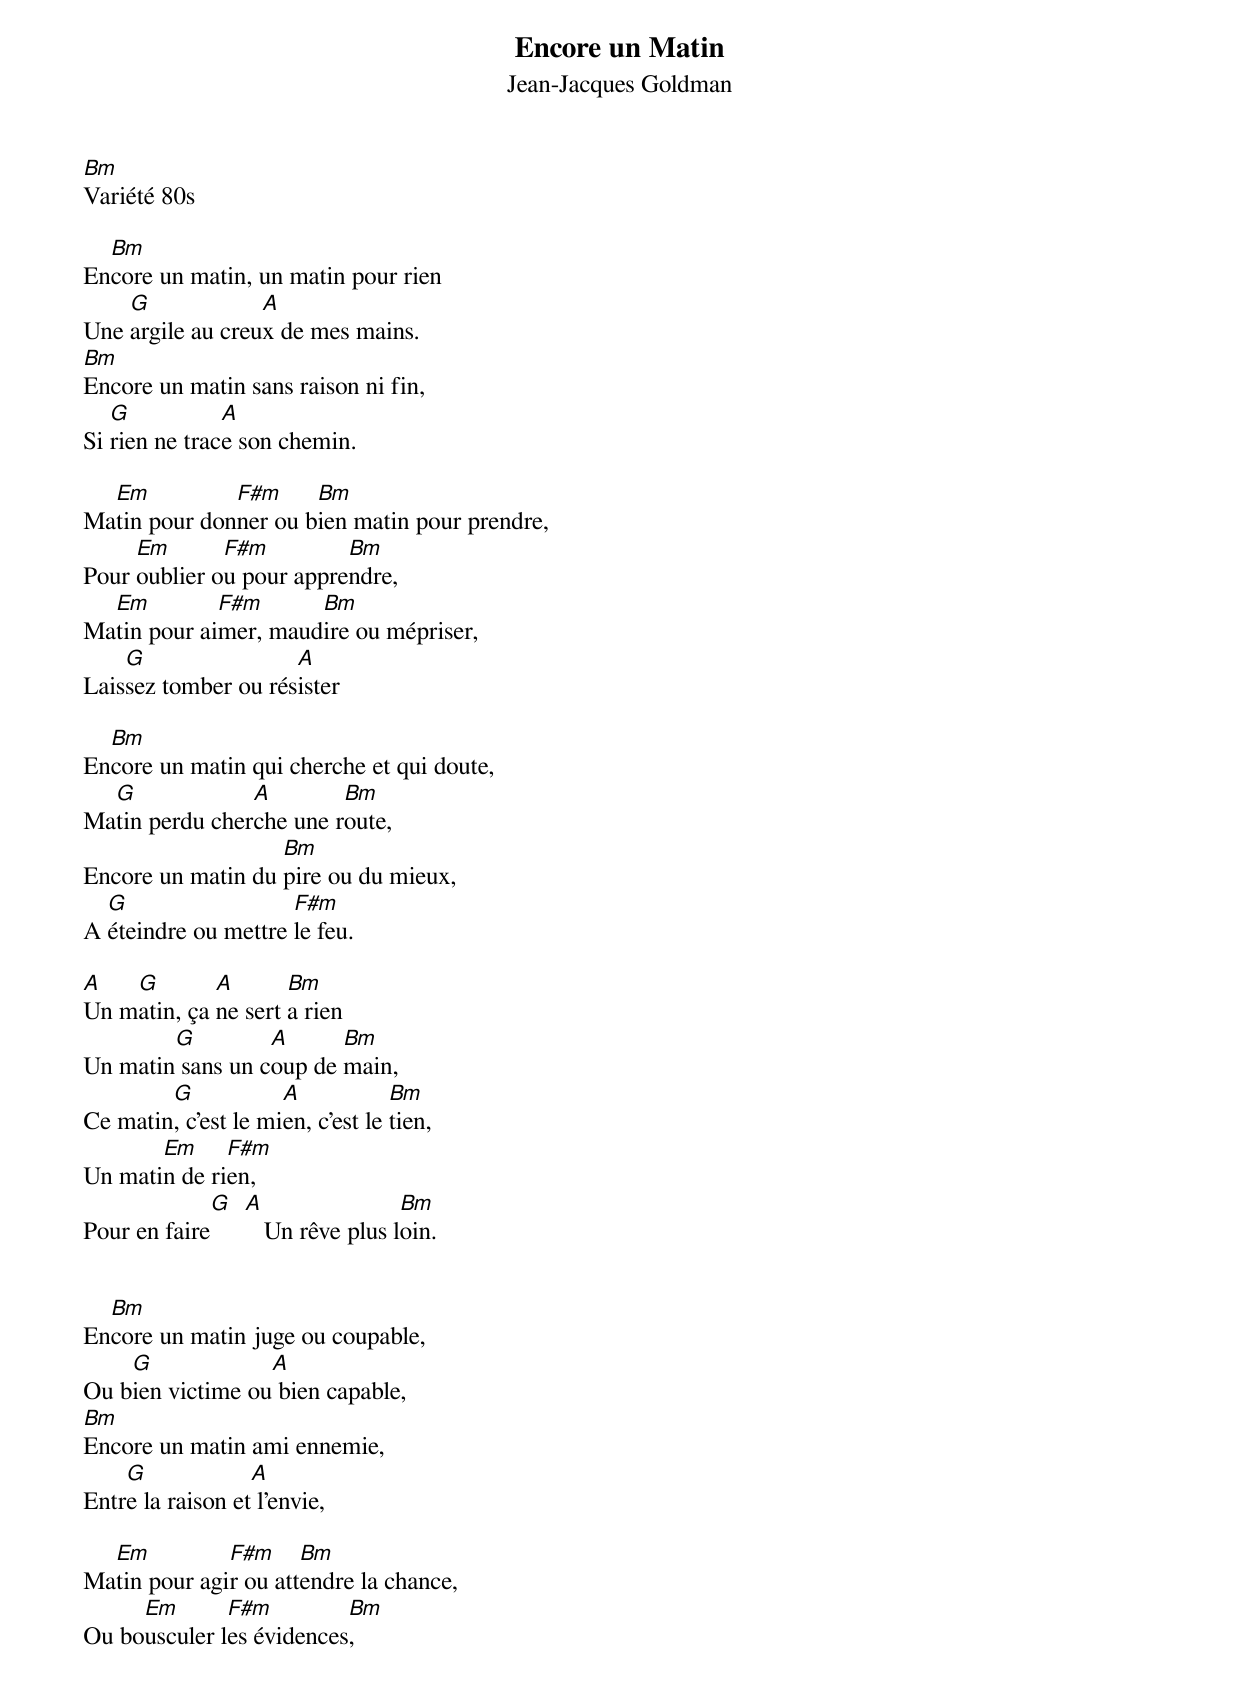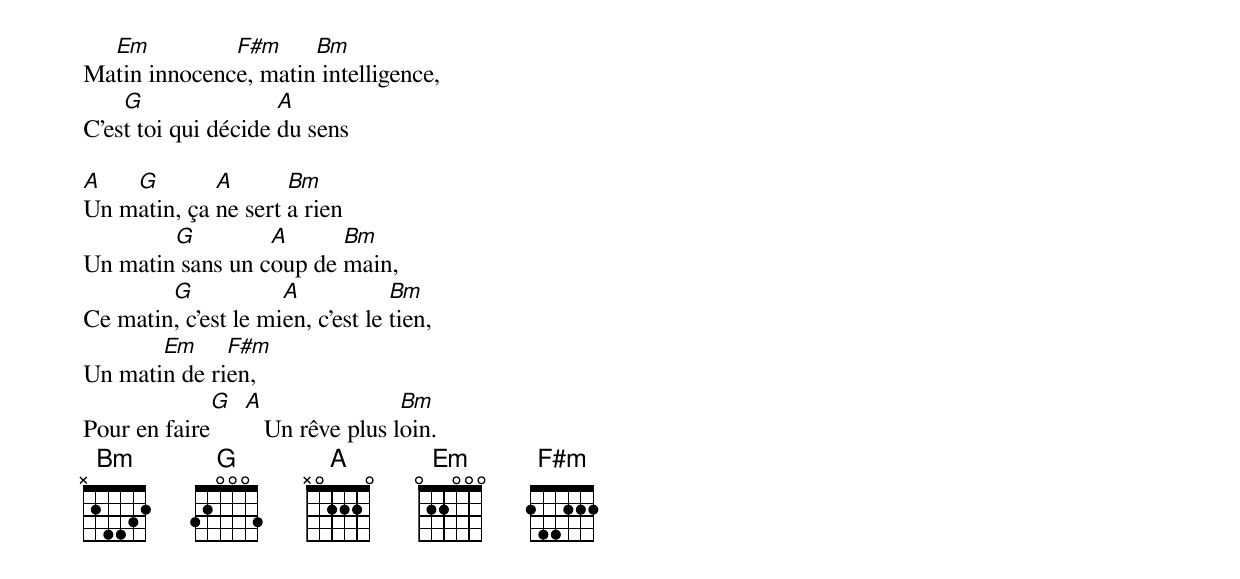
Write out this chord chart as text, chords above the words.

Encore un Matin
Jean-Jacques Goldman
Bm
Variété 80s

  Bm
Encore un matin, un matin pour rien
    G             A
Une argile au creux de mes mains.
Bm
Encore un matin sans raison ni fin,
   G           A
Si rien ne trace son chemin.

  Em          F#m     Bm
Matin pour donner ou bien matin pour prendre,
     Em       F#m         Bm
Pour oublier ou pour apprendre,
  Em         F#m      Bm
Matin pour aimer, maudire ou mépriser,
    G                A
Laissez tomber ou résister

  Bm
Encore un matin qui cherche et qui doute,
  G             A        Bm
Matin perdu cherche une route,
                   Bm
Encore un matin du pire ou du mieux,
  G                  F#m
A éteindre ou mettre le feu.

A   G        A       Bm
Un matin, ça ne sert a rien
        G         A      Bm
Un matin sans un coup de main,
        G            A            Bm
Ce matin, c'est le mien, c'est le tien,
       Em     F#m
Un matin de rien,
             G A                Bm
Pour en faire     Un rêve plus loin.


  Bm
Encore un matin juge ou coupable,
    G             A
Ou bien victime ou bien capable,
Bm
Encore un matin ami ennemie,
    G             A
Entre la raison et l'envie,

  Em          F#m     Bm
Matin pour agir ou attendre la chance,
     Em       F#m         Bm
Ou bousculer les évidences,
  Em          F#m     Bm
Matin innocence, matin intelligence,
    G                A
C'est toi qui décide du sens

A   G        A       Bm
Un matin, ça ne sert a rien
        G         A      Bm
Un matin sans un coup de main,
        G            A            Bm
Ce matin, c'est le mien, c'est le tien,
       Em     F#m
Un matin de rien,
             G A                Bm
Pour en faire     Un rêve plus loin.
